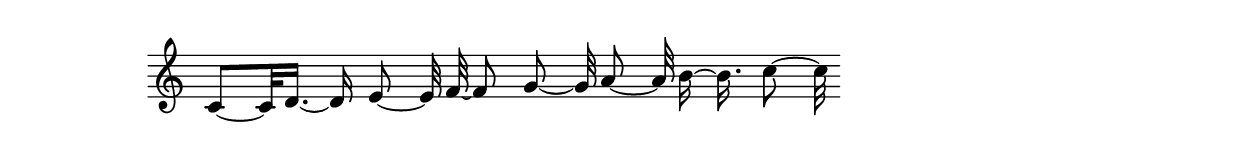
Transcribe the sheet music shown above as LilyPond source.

#(ly:set-option 'midi-extension "mid")
\version "2.12.3"
\include "english.ly"
\header{ 
title = ""
composer = ""
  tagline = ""  % removed 
}
%{
                                        .
S----R-- --G----m ----P--- -D----N- ---S---- 
 %}
  
melody = {
\once \override Staff.TimeSignature #'stencil = ##f
\clef treble
\key c \major
\autoBeamOn  
\cadenzaOn
c'8[~c'32[      d'16.]~~d'16]      e'8~e'32      f'32]~~f'8]      g'8]~~g'32]      a'8~a'32      b'16]~~b'16.]      c''8]~c''32]     
}

text = \lyricmode {
  
}

\score{

<<
  \new Voice = "one" {
    \melody
  }
  \new Lyrics \lyricsto "one" \text
>>
\layout {
  \context {
       \Score
    \remove "Bar_number_engraver"
  } 
  }
\midi { 
  \context {
    \Score
    tempoWholesPerMinute = #(ly:make-moment 200 4)
   }
 }
}
